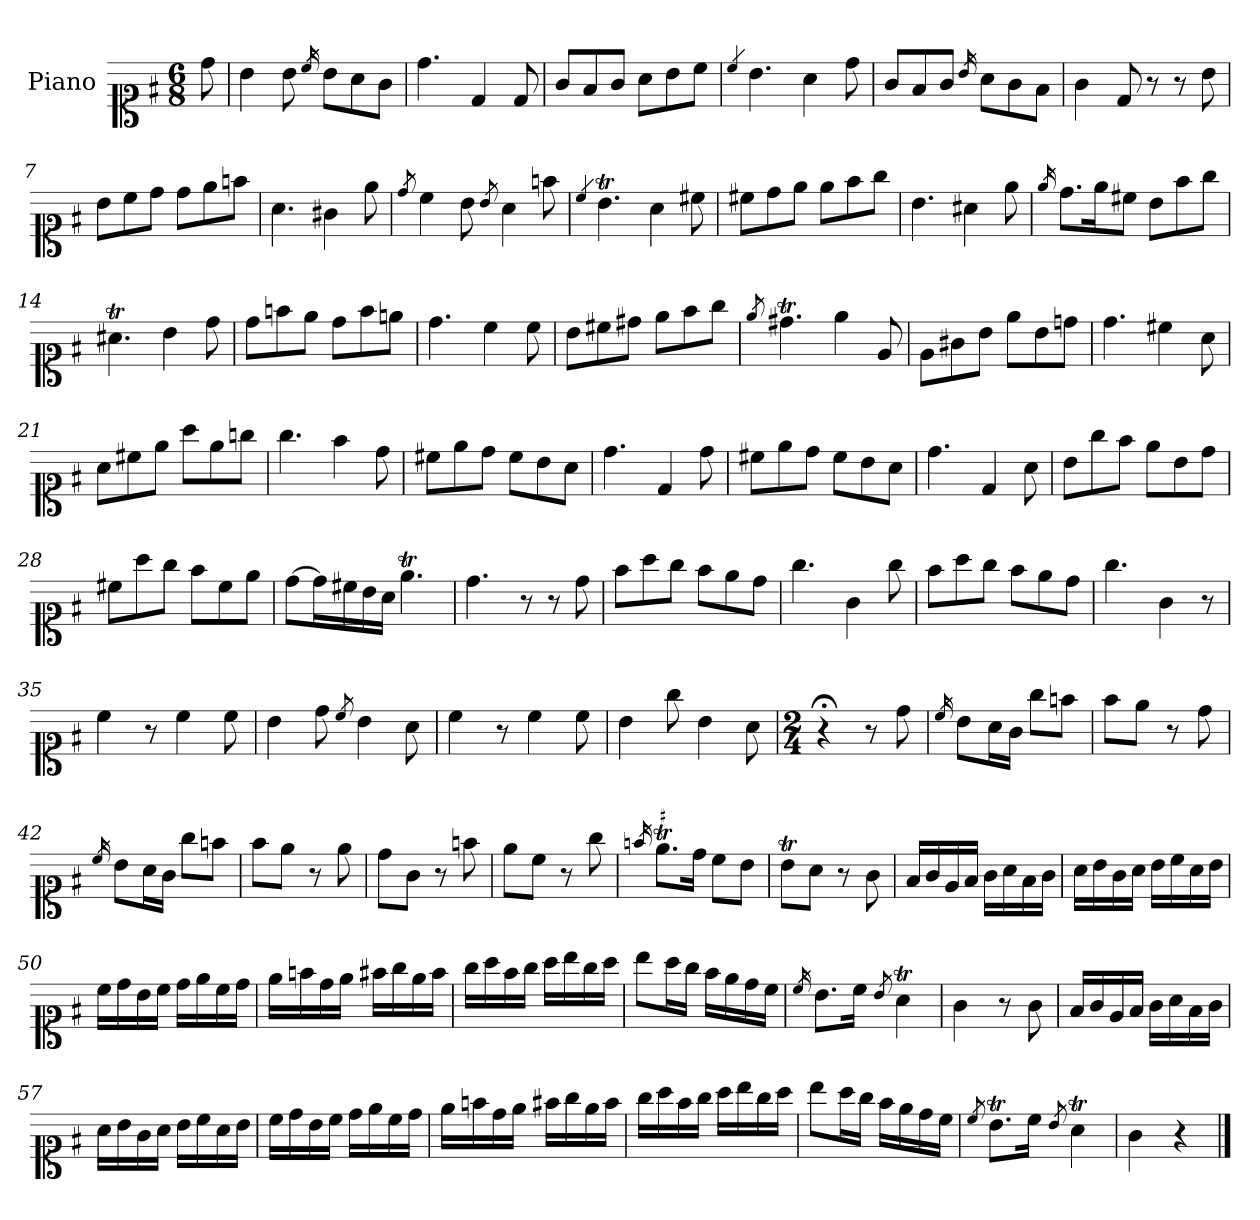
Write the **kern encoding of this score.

**kern
*part1
*staff1
*I"Piano
*I'Pno.
*clefC1
*k[f#]
*M6/8
=
8dd\
=1
4b\
8b\
16qcc/
8b\L
8a\
8g\J
=2
4.dd\
4d/
8d/
=3
8g/L
8f#/
8g/J
8a\L
8b\
8cc\J
=4
4qcc/
4.b\
4a\
8dd\
=5
8g/L
8f#/
8g/J
16qb/
8a\L
8g\
8f#\J
=6
4g\
8d/
8r
8r
8b\
!!LO:LB:g=z
=7
8b\L
8cc\
8dd\J
8dd\L
8ee\
8ffn\J
=8
4.a\
4g#X\
8ee\
=9
8qdd/
4cc\
8b\
8qb/
4a\
8ffn\
=10
4qcc/
4.bt\
4a\
8cc#X\
=11
8cc#X\L
8dd\
8ee\J
8ee\L
8ff#\
8gg\J
=12
4.b\
4a#X\
8ee\
=13
16qee/
8.dd\L
16ee\K
8cc#X\J
8b\L
8ff#\
8gg\J
!!LO:LB:g=z
=14
4.a#Xt\
4b\
8dd\
=15
8dd\L
8ffn\
8ee\J
8dd\L
8ff\
8een\J
=16
4.dd\
4cc\
8cc\
=17
8b\L
8cc#X\
8dd#X\J
8ee\L
8ff#\
8gg\J
=18
8qee/
4.dd#Xt\
4ee\
8e/
=19
8e\L
8g#X\
8b\J
8ee\L
8b\
8ddn\J
=20
4.dd\
4cc#X\
8a\
!!LO:LB:g=z
=21
8a\L
8cc#X\
8ee\J
8aa\L
8ee\
8ggn\J
=22
4.gg\
4ff#\
8dd\
=23
8cc#X\L
8ee\
8dd\J
8cc#\L
8b\
8a\J
=24
4.dd\
4d/
8dd\
=25
8cc#X\L
8ee\
8dd\J
8cc#\L
8b\
8a\J
=26
4.dd\
4d/
8a\
=27
8b\L
8gg\
8ff#\J
8ee\L
8b\
8dd\J
!!LO:LB:g=z
=28
8cc#X\L
8aa\
8gg\J
8ff#\L
8cc#\
8ee\J
=29
[8dd\L
16dd\L]
16cc#X\
16b\
16a\JJ
4.eeT\
=30
4.dd\
8r
8r
8dd\
=31
8ff#\L
8aa\
8gg\J
8ff#\L
8ee\
8dd\J
=32
4.gg\
4g\
8gg\
=33
8ff#\L
8aa\
8gg\J
8ff#\L
8ee\
8dd\J
=34
4.gg\
4g\
8r
!!LO:LB:g=z
=35
4cc\
8r
4cc\
8cc\
=36
4b\
8dd\
8qcc/
4b\
8a\
=37
4cc\
8r
4cc\
8cc\
=38
4b\
8gg\
4b\
8a\
=39
*M2/4
4r;<
8r
8dd\
=40
16qcc/
8b\L
16a\L
16g\JJ
8gg\L
8ffn\J
=41
8ff#\L
8ee\J
8r
8dd\
=42
16qcc/
8b\L
16a\L
16g\JJ
8gg\L
8ffn\J
!!LO:LB:g=z
=43
8ff#\L
8ee\J
8r
8ee\
=44
8dd\L
8g\J
8r
8ffn\
=45
8ee\L
8cc\J
8r
8gg\
=46
16qffn/
8.eeT\L
16dd\Jk
8cc\L
8b\J
=47
8bt\L
8a\J
8r
8g\
=48
16f#/LL
16g/
16e/
16f#/JJ
16g\LL
16a\
16f#\
16g\JJ
=49
16a\LL
16b\
16g\
16a\JJ
16b\LL
16cc\
16a\
16b\JJ
!!LO:LB:g=z
=50
16cc\LL
16dd\
16b\
16cc\JJ
16dd\LL
16ee\
16cc\
16dd\JJ
=51
16ee\LL
16ffn\
16dd\
16ee\JJ
16ff#X\LL
16gg\
16ee\
16ff#\JJ
=52
16gg\LL
16aa\
16ff#\
16gg\JJ
16aa\LL
16bb\
16gg\
16aa\JJ
=53
8bb\L
16aa\L
16gg\JJ
16ff#\LL
16ee\
16dd\
16cc\JJ
=54
16qcc/
8.b\L
16cc\Jk
8qb/
4aT\
!!LO:LB:g=z
=55
4g\
8r
8g\
=56
16f#/LL
16g/
16e/
16f#/JJ
16g\LL
16a\
16f#\
16g\JJ
=57
16a\LL
16b\
16g\
16a\JJ
16b\LL
16cc\
16a\
16b\JJ
=58
16cc\LL
16dd\
16b\
16cc\JJ
16dd\LL
16ee\
16cc\
16dd\JJ
=59
16ee\LL
16ffn\
16dd\
16ee\JJ
16ff#X\LL
16gg\
16ee\
16ff#\JJ
!!LO:PB:g=z
=60
16gg\LL
16aa\
16ff#\
16gg\JJ
16aa\LL
16bb\
16gg\
16aa\JJ
=61
8bb\L
16aa\L
16gg\JJ
16ff#\LL
16ee\
16dd\
16cc\JJ
=62
8qcc/
8.bt\L
16cc\Jk
8qb/
4aT\
=63
4g\
4r
==
*-
